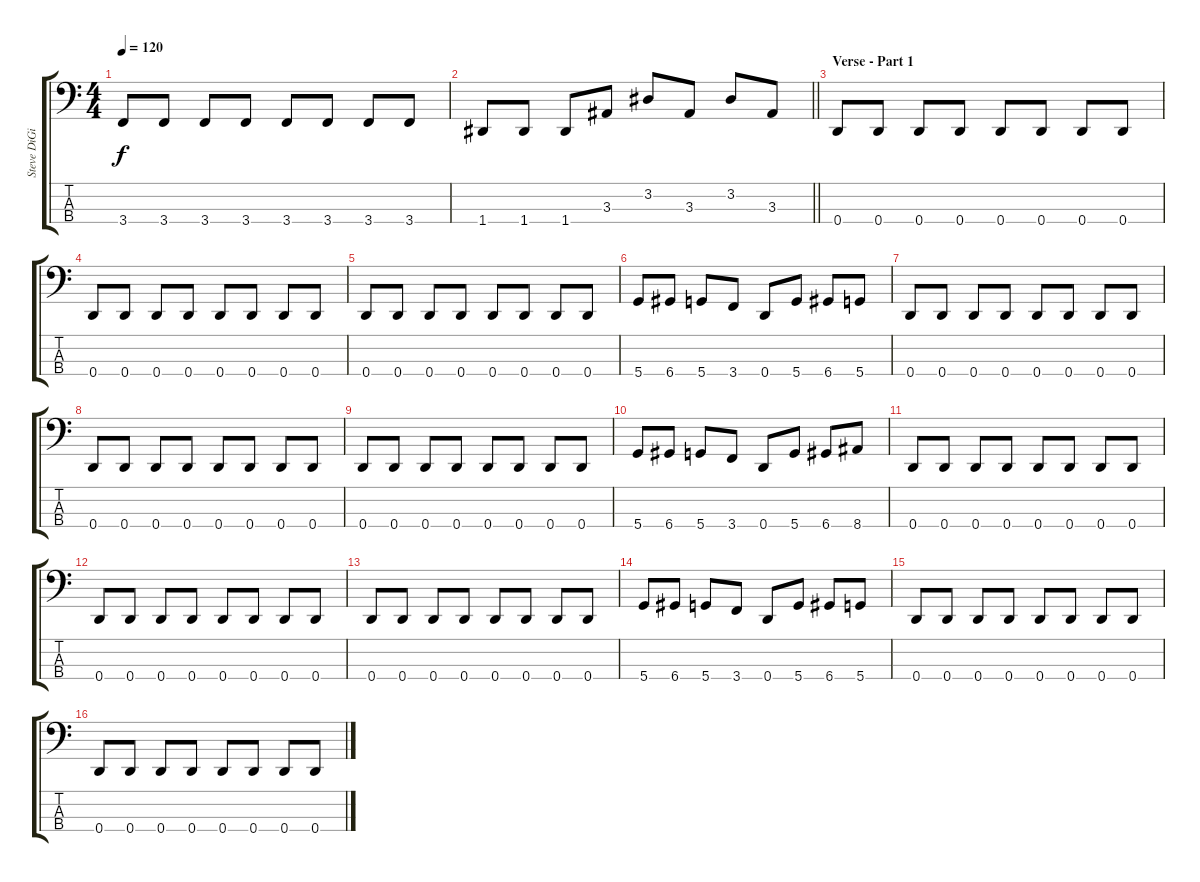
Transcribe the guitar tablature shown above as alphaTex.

\track ("Steve DiGiorgio - Bass" "Steve DiGi") {instrument fretlessbass}
\staff {score tabs}
\tuning (F2 C2 G1 D1) {hide}
\ts (4 4)
\tempo 120
\clef f4
\ks c
3.4.8{dy f} 3.4.8 3.4.8 3.4.8 3.4.8 3.4.8 3.4.8 3.4.8 |
\barLineRight lightlight
1.4.8 1.4.8 1.4.8 3.3.8 3.2.8 3.3.8 3.2.8 3.3.8 |
\section ("" "Verse - Part 1")
0.4.8 0.4.8 0.4.8 0.4.8 0.4.8 0.4.8 0.4.8 0.4.8 |
0.4.8 0.4.8 0.4.8 0.4.8 0.4.8 0.4.8 0.4.8 0.4.8 |
0.4.8 0.4.8 0.4.8 0.4.8 0.4.8 0.4.8 0.4.8 0.4.8 |
5.4.8 6.4.8 5.4.8 3.4.8 0.4.8 5.4.8 6.4.8 5.4.8 |
0.4.8 0.4.8 0.4.8 0.4.8 0.4.8 0.4.8 0.4.8 0.4.8 |
0.4.8 0.4.8 0.4.8 0.4.8 0.4.8 0.4.8 0.4.8 0.4.8 |
0.4.8 0.4.8 0.4.8 0.4.8 0.4.8 0.4.8 0.4.8 0.4.8 |
5.4.8 6.4.8 5.4.8 3.4.8 0.4.8 5.4.8 6.4.8 8.4.8 |
0.4.8 0.4.8 0.4.8 0.4.8 0.4.8 0.4.8 0.4.8 0.4.8 |
0.4.8 0.4.8 0.4.8 0.4.8 0.4.8 0.4.8 0.4.8 0.4.8 |
0.4.8 0.4.8 0.4.8 0.4.8 0.4.8 0.4.8 0.4.8 0.4.8 |
5.4.8 6.4.8 5.4.8 3.4.8 0.4.8 5.4.8 6.4.8 5.4.8 |
0.4.8 0.4.8 0.4.8 0.4.8 0.4.8 0.4.8 0.4.8 0.4.8 |
0.4.8 0.4.8 0.4.8 0.4.8 0.4.8 0.4.8 0.4.8 0.4.8
